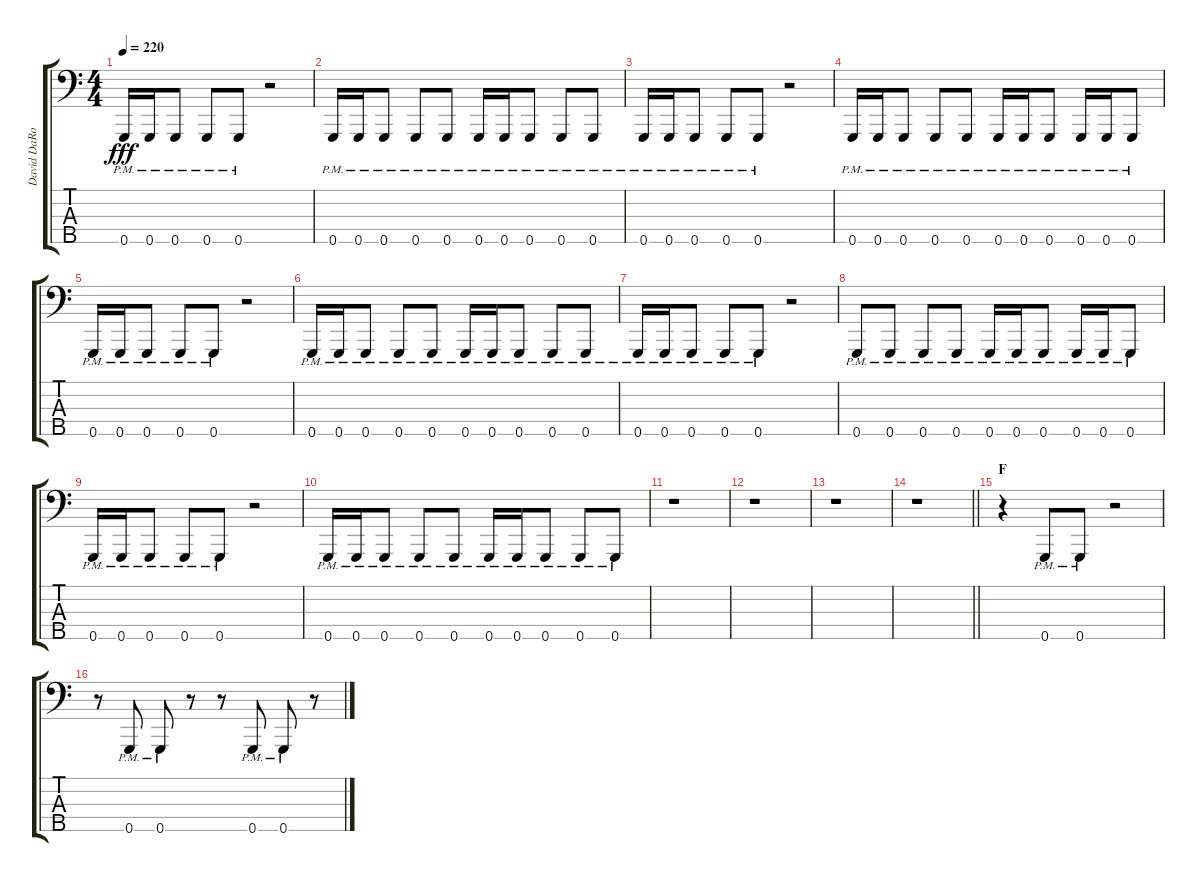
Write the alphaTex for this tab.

\track ("David DaRocha - Bass" "David DaRo") {instrument electricbasspick}
\staff {score tabs}
\tuning (F2 C2 G1 D1 G0) {hide}
\ts (4 4)
\tempo 220
\clef f4
\ks c
0.5{pm}.16{dy fff} 0.5{pm}.16 0.5{pm}.8 0.5{pm}.8 0.5{pm}.8 r.2 |
0.5{pm}.16 0.5{pm}.16 0.5{pm}.8 0.5{pm}.8 0.5{pm}.8 0.5{pm}.16 0.5{pm}.16 0.5{pm}.8 0.5{pm}.8 0.5{pm}.8 |
0.5{pm}.16 0.5{pm}.16 0.5{pm}.8 0.5{pm}.8 0.5{pm}.8 r.2 |
0.5{pm}.16 0.5{pm}.16 0.5{pm}.8 0.5{pm}.8 0.5{pm}.8 0.5{pm}.16 0.5{pm}.16 0.5{pm}.8 0.5{pm}.16 0.5{pm}.16 0.5{pm}.8 |
0.5{pm}.16 0.5{pm}.16 0.5{pm}.8 0.5{pm}.8 0.5{pm}.8 r.2 |
0.5{pm}.16 0.5{pm}.16 0.5{pm}.8 0.5{pm}.8 0.5{pm}.8 0.5{pm}.16 0.5{pm}.16 0.5{pm}.8 0.5{pm}.8 0.5{pm}.8 |
0.5{pm}.16 0.5{pm}.16 0.5{pm}.8 0.5{pm}.8 0.5{pm}.8 r.2 |
0.5{pm}.8 0.5{pm}.8 0.5{pm}.8 0.5{pm}.8 0.5{pm}.16 0.5{pm}.16 0.5{pm}.8 0.5{pm}.16 0.5{pm}.16 0.5{pm}.8 |
0.5{pm}.16 0.5{pm}.16 0.5{pm}.8 0.5{pm}.8 0.5{pm}.8 r.2 |
0.5{pm}.16 0.5{pm}.16 0.5{pm}.8 0.5{pm}.8 0.5{pm}.8 0.5{pm}.16 0.5{pm}.16 0.5{pm}.8 0.5{pm}.8 0.5{pm}.8 |
r.1 |
r.1 |
r.1 |
\barLineRight lightlight
r.1 |
\section ("" "F")
r.4 0.5{pm}.8 0.5{pm}.8 r.2 |
r.8 0.5{pm}.8 0.5{pm}.8 r.8 r.8 0.5{pm}.8 0.5{pm}.8 r.8
